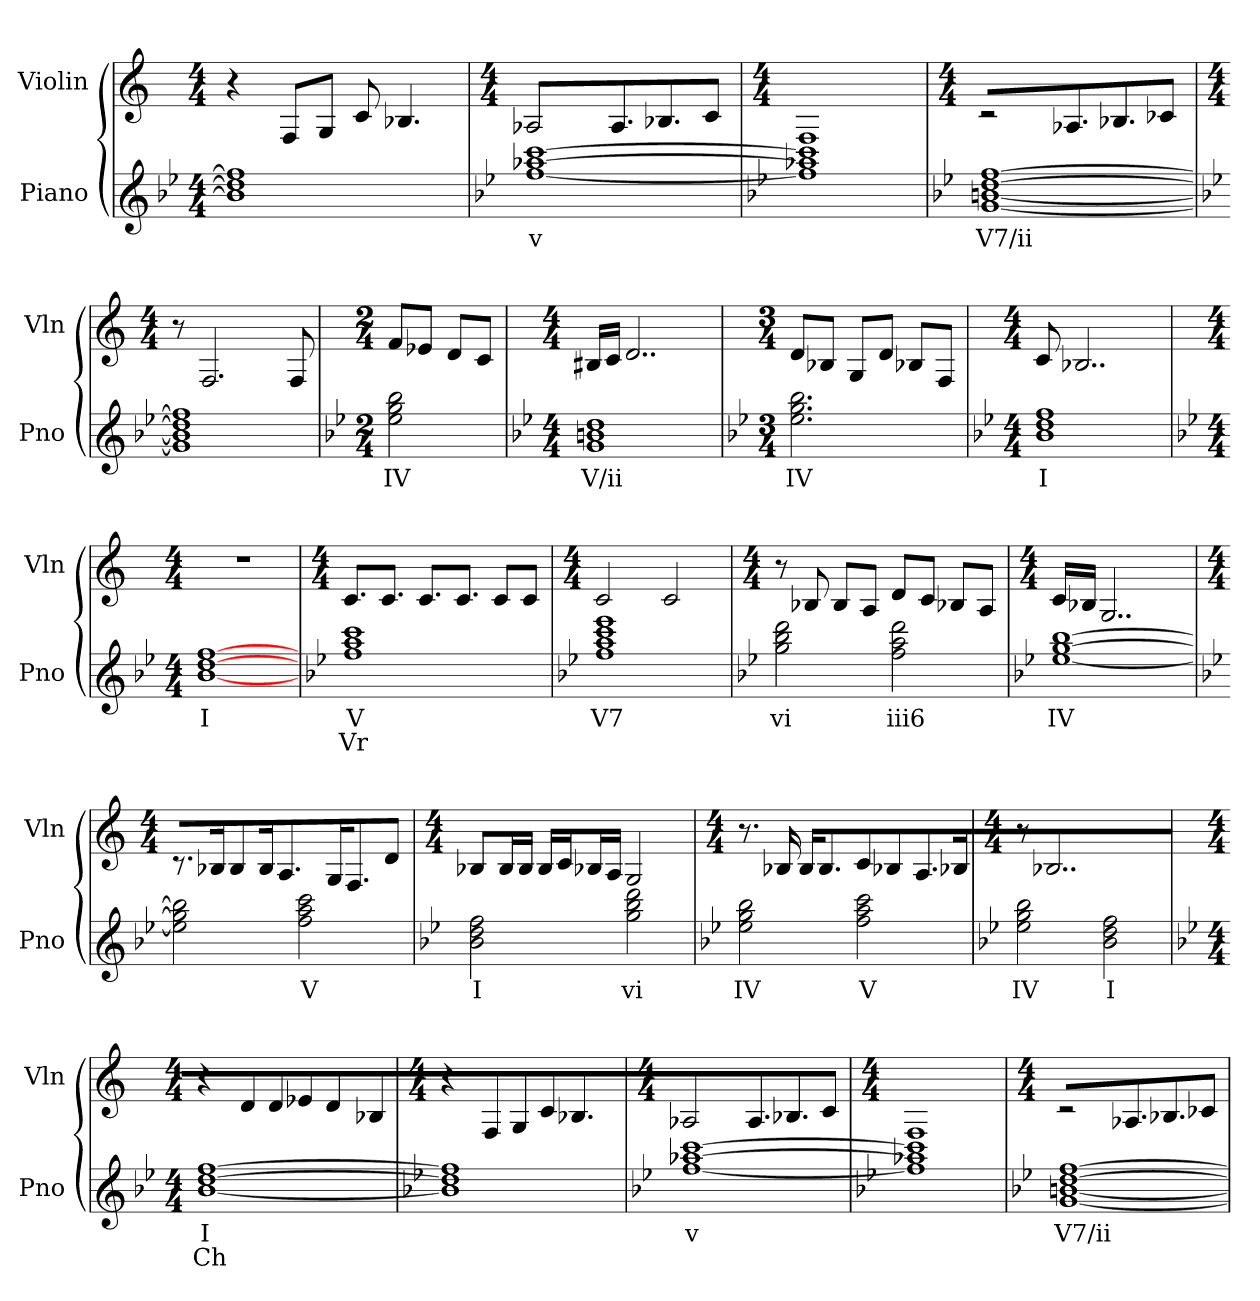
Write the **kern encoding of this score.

**kern	**text	**text	**kern
*part2	*part2	*part2	*part1
*staff2	*staff2	*staff2	*staff1
*I"Piano	*	*	*I"Violin
*I'Pno	*	*	*I'Vln
*k[b-e-]	*	*	*
*B-:	*	*	*
*M4/4	*	*	*M4/4
=	=	=	=
1b-] 1dd] 1ff]	.	.	4r
.	.	.	8FL
.	.	.	8GJ
.	.	.	8c
.	.	.	4.B-X
=	=	=	=
*k[b-e-]	*	*	*
*B-:	*	*	*
*	*	*	*M4/4
[1ff [1aa-X [1ccc	v	.	2A-X
.	.	.	8.A-L
.	.	.	8.B-XJ
.	.	.	8cJ
=	=	=	=
*k[b-e-]	*	*	*
*B-:	*	*	*
*	*	*	*M4/4
1ff] 1aa-X] 1ccc]	.	.	1F
=	=	=	=
*k[b-e-]	*	*	*
*B-:	*	*	*
*	*	*	*M4/4
[1g [1bn [1dd [1ff	V7/ii	.	2r
.	.	.	8.A-XL
.	.	.	8.B-XJ
.	.	.	8c-XJ
=	=	=	=
*k[b-e-]	*	*	*
*B-:	*	*	*
*	*	*	*M4/4
1g] 1bn] 1dd] 1ff]	.	.	8r
.	.	.	2.F
.	.	.	8F
=	=	=	=
*k[b-e-]	*	*	*
*B-:	*	*	*
*M2/4	*	*	*M2/4
2ee- 2gg 2bb-	IV	.	8fL
.	.	.	8e-XJ
.	.	.	8dL
.	.	.	8cJ
=	=	=	=
*k[b-e-]	*	*	*
*B-:	*	*	*
*M4/4	*	*	*M4/4
1g 1bn 1dd	V/ii	.	16B#XLL
.	.	.	16cJJ
.	.	.	2..d
=	=	=	=
*k[b-e-]	*	*	*
*B-:	*	*	*
*M3/4	*	*	*M3/4
2.ee- 2.gg 2.bb-	IV	.	8dL
.	.	.	8B-XJ
.	.	.	8GL
.	.	.	8dJ
.	.	.	8B-XL
.	.	.	8FJ
=	=	=	=
*k[b-e-]	*	*	*
*B-:	*	*	*
*M4/4	*	*	*M4/4
1b- 1dd 1ff	I	.	8c
.	.	.	2..B-X
=	=	=	=
*k[b-e-]	*	*	*
*B-:	*	*	*
*M4/4	*	*	*M4/4
[1b- [1dd [1ff	I	.	1r
=	=	=	=
*k[b-e-]	*	*	*
*B-:	*	*	*
*	*	*	*M4/4
1ff 1aa 1ccc	V	Vr	8.cL
.	.	.	8.cJ
.	.	.	8.cL
.	.	.	8.cJ
.	.	.	8cL
.	.	.	8cJ
=	=	=	=
*k[b-e-]	*	*	*
*B-:	*	*	*
*	*	*	*M4/4
1ff 1aa 1ccc 1eee-	V7	.	2c
.	.	.	2c
=	=	=	=
*k[b-e-]	*	*	*
*B-:	*	*	*
*	*	*	*M4/4
2gg 2bb- 2ddd	vi	.	8r
.	.	.	8B-X
.	.	.	8B-L
.	.	.	8AJ
2ff 2aa 2ddd	iii6	.	8dL
.	.	.	8cJ
.	.	.	8B-XL
.	.	.	8AJ
=	=	=	=
*k[b-e-]	*	*	*
*B-:	*	*	*
*	*	*	*M4/4
[1ee- [1gg [1bb-	IV	.	16cLL
.	.	.	16B-XJJ
.	.	.	2..G
=	=	=	=
*k[b-e-]	*	*	*
*B-:	*	*	*
*	*	*	*M4/4
2ee-] 2gg] 2bb-]	.	.	8.r
.	.	.	16B-X
.	.	.	8B-L
.	.	.	16B-K
.	.	.	8.AJ
2ff 2aa 2ccc	V	.	.
.	.	.	16GKL
.	.	.	8.FJ
.	.	.	8dJ
=	=	=	=
*k[b-e-]	*	*	*
*B-:	*	*	*
*	*	*	*M4/4
2b- 2dd 2ff	I	.	8B-XL
.	.	.	16B-L
.	.	.	16B-JJ
.	.	.	16B-LL
.	.	.	16cJ
.	.	.	16B-XL
.	.	.	16AJJ
2gg 2bb- 2ddd	vi	.	2G
=	=	=	=
*k[b-e-]	*	*	*
*B-:	*	*	*
*	*	*	*M4/4
2ee- 2gg 2bb-	IV	.	8.r
.	.	.	16B-X
.	.	.	16B-LL
.	.	.	8.B-J
2ff 2aa 2ccc	V	.	8cL
.	.	.	8B-XJ
.	.	.	8.AL
.	.	.	16B-XJk
=	=	=	=
*k[b-e-]	*	*	*
*B-:	*	*	*
*	*	*	*M4/4
2ee- 2gg 2bb-	IV	.	8r
.	.	.	2..B-X
2b- 2dd 2ff	I	.	.
=	=	=	=
*k[b-e-]	*	*	*
*B-:	*	*	*
*M4/4	*	*	*M4/4
[1b- [1dd [1ff	I	Ch	4r
.	.	.	8dL
.	.	.	8dJ
.	.	.	8e-X
.	.	.	4d
.	.	.	8B-X
=	=	=	=
*k[b-e-]	*	*	*
*B-:	*	*	*
*	*	*	*M4/4
1b-] 1dd] 1ff]	.	.	4r
.	.	.	8FL
.	.	.	8GJ
.	.	.	8c
.	.	.	4.B-X
=	=	=	=
*k[b-e-]	*	*	*
*B-:	*	*	*
*	*	*	*M4/4
[1ff [1aa-X [1ccc	v	.	2A-X
.	.	.	8.A-L
.	.	.	8.B-XJ
.	.	.	8cJ
=	=	=	=
*k[b-e-]	*	*	*
*B-:	*	*	*
*	*	*	*M4/4
1ff] 1aa-X] 1ccc]	.	.	1F
=	=	=	=
*k[b-e-]	*	*	*
*B-:	*	*	*
*	*	*	*M4/4
[1g [1bn [1dd [1ff	V7/ii	.	2r
.	.	.	8.A-XL
.	.	.	8.B-XJ
.	.	.	8c-XJ
=	=	=	=
*-	*-	*-	*-
